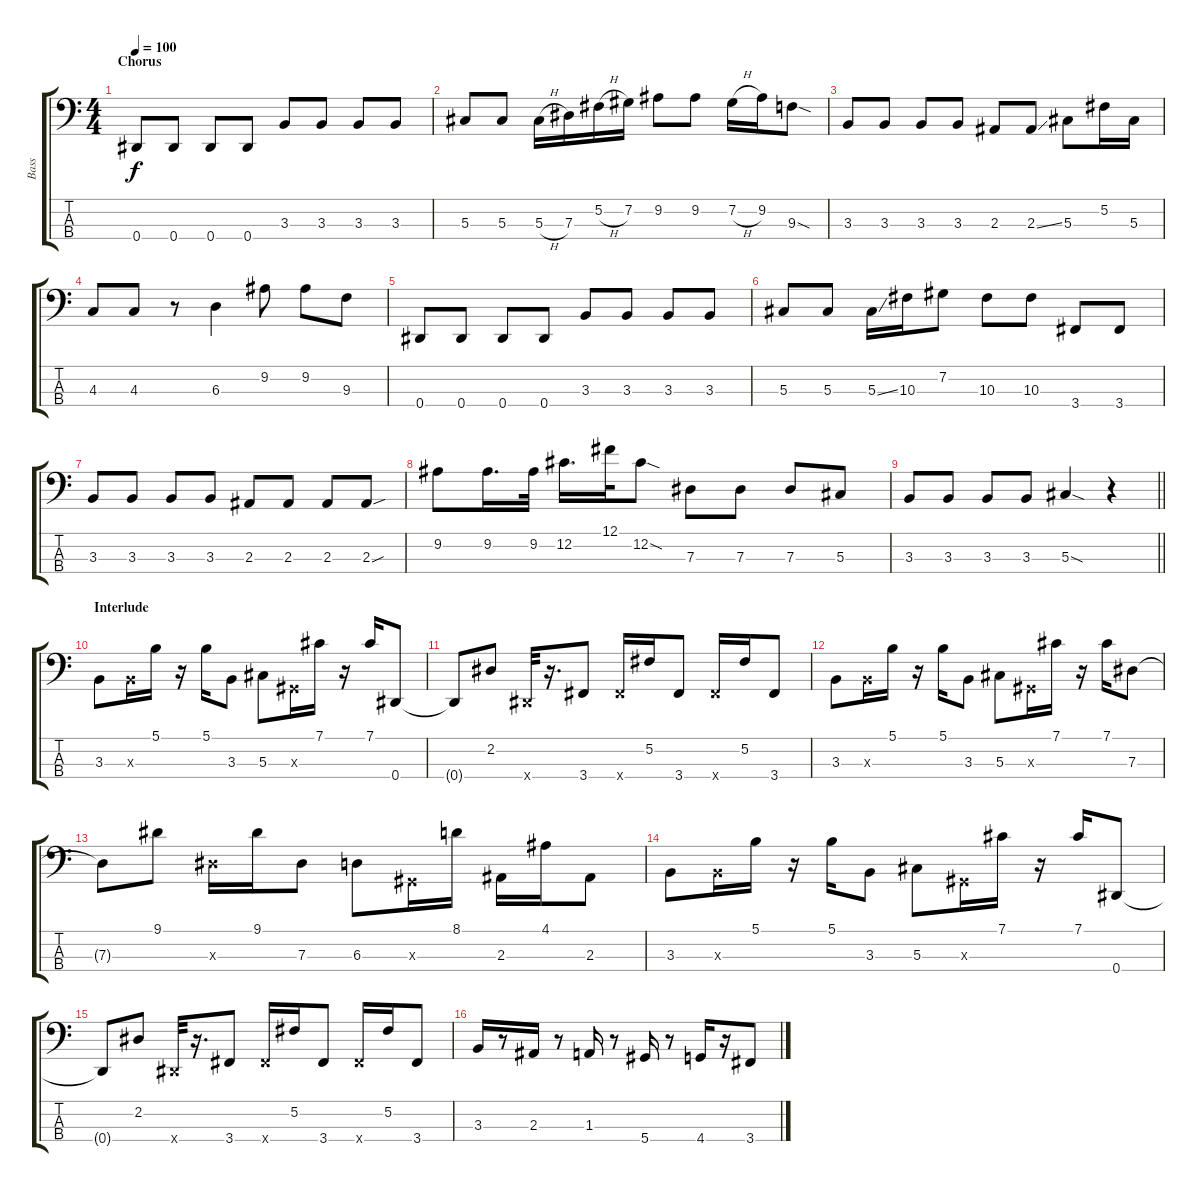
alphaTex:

\track ("Bass" "Bass") {instrument slapbass1}
\staff {score tabs}
\tuning (Gb2 Db2 Ab1 Eb1) {hide}
\ts (4 4)
\section ("" "Chorus")
\tempo 100
\clef f4
\ks c
0.4.8{dy f} 0.4.8 0.4.8 0.4.8 3.3.8 3.3.8 3.3.8 3.3.8 |
5.3.8 5.3.8 5.3{h}.16 7.3.16 5.2{h}.16 7.2.16 9.2.8 9.2.8 7.2{h}.16 9.2.16 9.3{sod}.8 |
3.3.8 3.3.8 3.3.8 3.3.8 2.3.8 2.3{ss}.8 5.3.8 5.2.16 5.3.16 |
4.3.8 4.3.8 r.8 6.3.4 9.2.8 9.2.8 9.3.8 |
0.4.8 0.4.8 0.4.8 0.4.8 3.3.8 3.3.8 3.3.8 3.3.8 |
5.3.8 5.3.8 5.3{ss}.16 10.3.16 7.2.8 10.3.8 10.3.8 3.4.8 3.4.8 |
3.3.8 3.3.8 3.3.8 3.3.8 2.3.8 2.3.8 2.3.8 2.3{sou}.8 |
9.2.8 9.2.16{d} 9.2.32 12.2.16{d} 12.1.32 12.2{sod}.8 7.3.8 7.3.8 7.3.8 5.3.8 |
\barLineRight lightlight
3.3.8 3.3.8 3.3.8 3.3.8 5.3{sod}.4 r.4 |
\section ("" "Interlude")
3.3.8 3.3{x}.16 5.1.16 r.16 5.1.16 3.3.8 5.3.8 0.3{x}.16 7.1.16 r.16 7.1.16 0.4.8 |
0.4{t}.8 2.2.8 0.4{x}.32 r.16{d} 3.4.8 3.4{x}.16 5.2.16 3.4.8 3.4{x}.16 5.2.16 3.4.8 |
3.3.8 3.3{x}.16 5.1.16 r.16 5.1.16 3.3.8 5.3.8 0.3{x}.16 7.1.16 r.16 7.1.16 7.3.8 |
7.3{t}.8 9.1.8 7.3{x}.16 9.1.16 7.3.8 6.3.8 0.3{x}.16 8.1.16 2.3.16 4.1.16 2.3.8 |
3.3.8 3.3{x}.16 5.1.16 r.16 5.1.16 3.3.8 5.3.8 0.3{x}.16 7.1.16 r.16 7.1.16 0.4.8 |
0.4{t}.8 2.2.8 0.4{x}.32 r.16{d} 3.4.8 3.4{x}.16 5.2.16 3.4.8 3.4{x}.16 5.2.16 3.4.8 |
3.3.16 r.8 2.3.16 r.8 1.3.16 r.8 5.4.16 r.8 4.4.16 r.16 3.4.8
